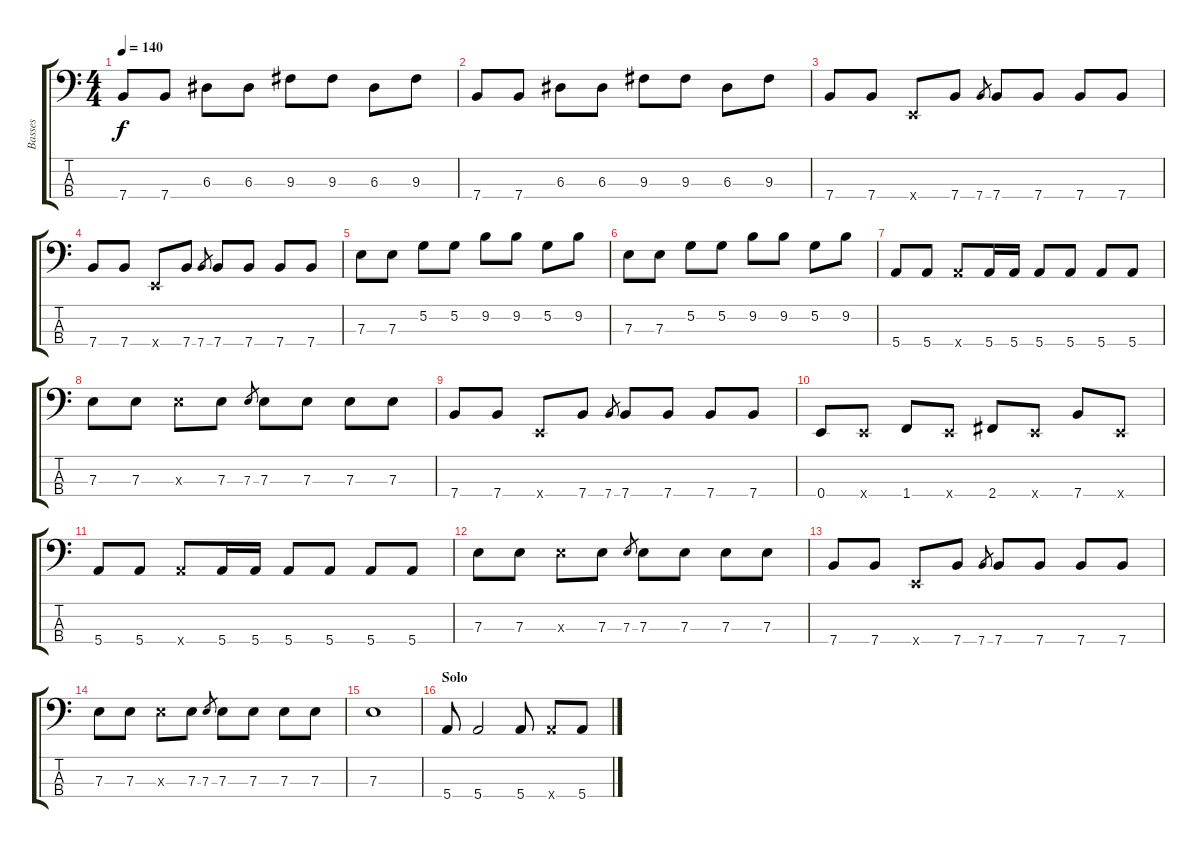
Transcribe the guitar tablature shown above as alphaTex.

\track ("Basses" "Basses") {instrument electricbasspick}
\staff {score tabs}
\tuning (G2 D2 A1 E1) {hide}
\ts (4 4)
\tempo 140
\clef f4
\ks c
7.4.8{dy f} 7.4.8 6.3.8 6.3.8 9.3.8 9.3.8 6.3.8 9.3.8 |
7.4.8 7.4.8 6.3.8 6.3.8 9.3.8 9.3.8 6.3.8 9.3.8 |
7.4.8 7.4.8 0.4{x}.8 7.4.8 7.4.8{gr} 7.4.8 7.4.8 7.4.8 7.4.8 |
7.4.8 7.4.8 0.4{x}.8 7.4.8 7.4.8{gr} 7.4.8 7.4.8 7.4.8 7.4.8 |
7.3.8 7.3.8 5.2.8 5.2.8 9.2.8 9.2.8 5.2.8 9.2.8 |
7.3.8 7.3.8 5.2.8 5.2.8 9.2.8 9.2.8 5.2.8 9.2.8 |
5.4.8 5.4.8 5.4{x}.8 5.4.16 5.4.16 5.4.8 5.4.8 5.4.8 5.4.8 |
7.3.8 7.3.8 7.3{x}.8 7.3.8 7.3.8{gr} 7.3.8 7.3.8 7.3.8 7.3.8 |
7.4.8 7.4.8 0.4{x}.8 7.4.8 7.4.8{gr} 7.4.8 7.4.8 7.4.8 7.4.8 |
0.4.8 0.4{x}.8 1.4.8 0.4{x}.8 2.4.8 0.4{x}.8 7.4.8 0.4{x}.8 |
5.4.8 5.4.8 5.4{x}.8 5.4.16 5.4.16 5.4.8 5.4.8 5.4.8 5.4.8 |
7.3.8 7.3.8 7.3{x}.8 7.3.8 7.3.8{gr} 7.3.8 7.3.8 7.3.8 7.3.8 |
7.4.8 7.4.8 0.4{x}.8 7.4.8 7.4.8{gr} 7.4.8 7.4.8 7.4.8 7.4.8 |
7.3.8 7.3.8 7.3{x}.8 7.3.8 7.3.8{gr} 7.3.8 7.3.8 7.3.8 7.3.8 |
7.3.1 |
\section ("" "Solo")
5.4.8 5.4.2 5.4.8 5.4{x}.8 5.4.8
